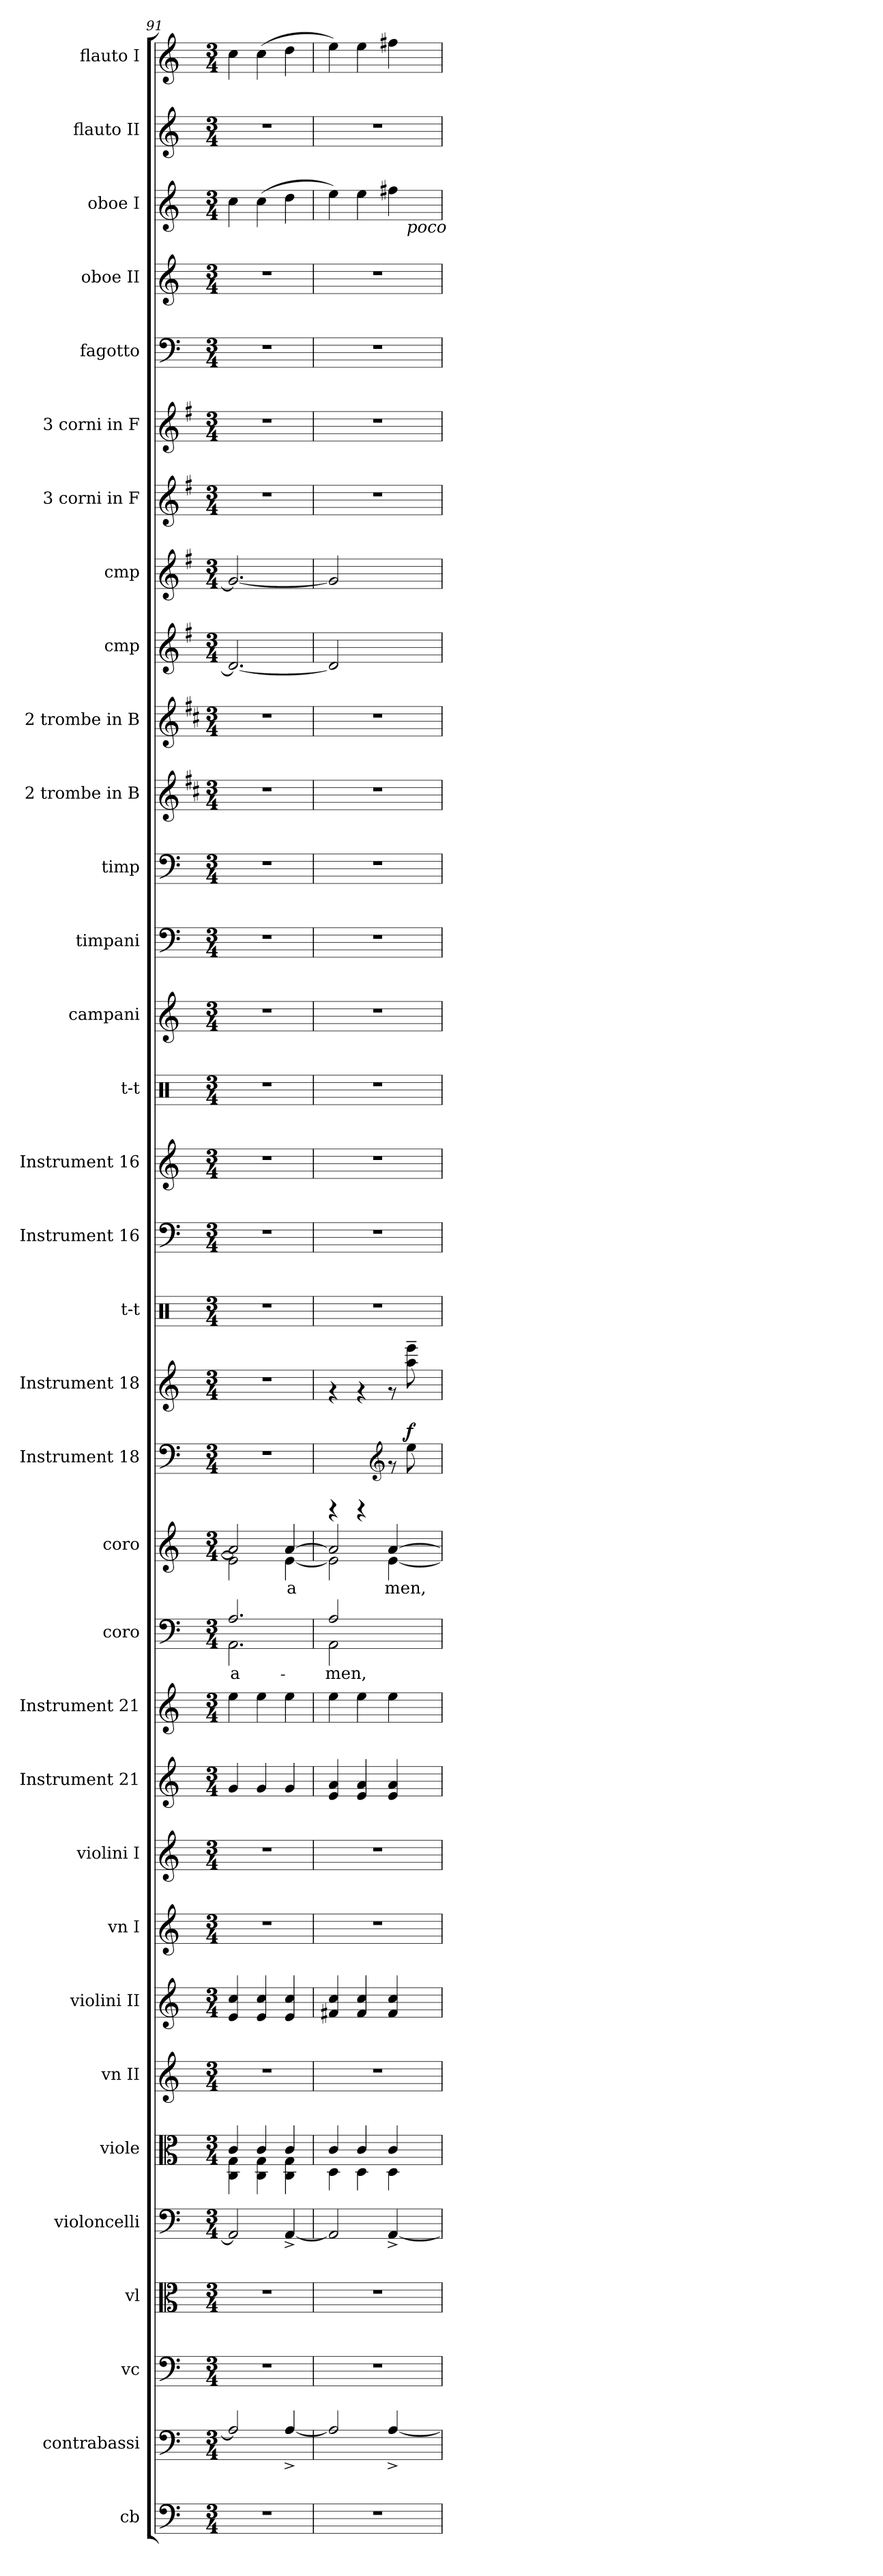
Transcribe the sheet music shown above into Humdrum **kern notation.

**kern	**kern	**kern	**kern	**kern	**kern	**kern	**kern	**kern	**kern	**kern	**kern	**kern	**text	**kern	**text	**kern	**dynam	**kern	**kern	**kern	**kern	**kern	**kern	**kern	**kern	**kern	**kern	**kern	**kern	**kern	**kern	**kern	**kern	**kern	**kern	**kern
*part34	*part33	*part32	*part31	*part30	*part29	*part28	*part27	*part26	*part25	*part24	*part23	*part22	*part22	*part21	*part21	*part20	*part20	*part19	*part18	*part17	*part16	*part15	*part14	*part13	*part12	*part11	*part10	*part9	*part8	*part7	*part6	*part5	*part4	*part3	*part2	*part1
*staff34	*staff33	*staff32	*staff31	*staff30	*staff29	*staff28	*staff27	*staff26	*staff25	*staff24	*staff23	*staff22	*staff22	*staff21	*staff21	*staff20	*staff20	*staff19	*staff18	*staff17	*staff16	*staff15	*staff14	*staff13	*staff12	*staff11	*staff10	*staff9	*staff8	*staff7	*staff6	*staff5	*staff4	*staff3	*staff2	*staff1
*I"cb	*I"contrabassi	*I"vc	*I"vl	*I"violoncelli	*I"viole	*I"vn II	*I"violini II	*I"vn I	*I"violini I	*I"Instrument 21	*I"Instrument 21	*I"coro	*	*I"coro	*	*I"Instrument 18	*	*I"Instrument 18	*I"t-t	*I"Instrument 16	*I"Instrument 16	*I"t-t	*I"campani	*I"timpani	*I"timp	*I"2 trombe  in B	*I"2 trombe  in B	*I"cmp	*I"cmp	*I"3 corni  in F	*I"3 corni  in F	*I"fagotto	*I"oboe II	*I"oboe I	*I"flauto II	*I"flauto I
*I'cb	*I'cb	*I'vc	*I'vl	*I'vc	*I'vl	*I'vn II	*I'vn II	*I'vn I	*I'vn I	*	*	*	*	*	*	*	*	*	*	*	*	*I't-t	*I'cmp	*I'timp	*I'timp	*	*	*	*	*	*	*I'fag	*I'ob II	*I'ob I	*I'fl II	*I'fl I
*clefF4	*clefF4	*clefF4	*clefC3	*clefF4	*clefC3	*clefG2	*clefG2	*clefG2	*clefG2	*clefG2	*clefG2	*clefF4	*	*clefG2	*	*clefF4	*	*clefG2	*clefX	*clefF4	*clefG2	*clefX	*clefG2	*clefF4	*clefF4	*clefG2	*clefG2	*clefG2	*clefG2	*clefG2	*clefG2	*clefF4	*clefG2	*clefG2	*clefG2	*clefG2
*	*ITrd7c12	*	*	*	*	*	*	*	*	*	*	*	*	*	*	*	*	*	*	*	*	*	*	*	*	*ITrd1c2	*ITrd1c2	*ITrd-3c-5	*ITrd1c2	*ITrd-3c-5	*ITrd-3c-5	*	*	*	*	*
*k[]	*k[]	*k[]	*k[]	*k[]	*k[]	*k[]	*k[]	*k[]	*k[]	*k[]	*k[]	*k[]	*	*k[]	*	*k[]	*	*k[]	*	*k[]	*k[]	*	*k[]	*k[]	*k[]	*k[]	*k[]	*k[]	*k[b-]	*k[]	*k[]	*k[]	*k[]	*k[]	*k[]	*k[]
*C:	*C:	*C:	*C:	*C:	*C:	*C:	*C:	*C:	*C:	*C:	*C:	*C:	*	*C:	*	*C:	*	*C:	*	*C:	*C:	*	*C:	*C:	*C:	*C:	*C:	*C:	*F:	*C:	*C:	*C:	*C:	*C:	*C:	*C:
*M3/4	*M3/4	*M3/4	*M3/4	*M3/4	*M3/4	*M3/4	*M3/4	*M3/4	*M3/4	*M3/4	*M3/4	*M3/4	*	*M3/4	*	*M3/4	*	*M3/4	*M3/4	*M3/4	*M3/4	*M3/4	*M3/4	*M3/4	*M3/4	*M3/4	*M3/4	*M3/4	*M3/4	*M3/4	*M3/4	*M3/4	*M3/4	*M3/4	*M3/4	*M3/4
=91	=91	=91	=91	=91	=91	=91	=91	=91	=91	=91	=91	=91	=91	=91	=91	=91	=91	=91	=91	=91	=91	=91	=91	=91	=91	=91	=91	=91	=91	=91	=91	=91	=91	=91	=91	=91
*	*	*	*	*	*^	*	*	*	*	*	*	*^	*	*	*	*	*	*	*	*	*	*	*	*	*	*	*	*	*	*	*	*	*	*	*	*
!	!	!	!	!	!	!	!	!	!	!	!	!	!	!	!LO:LY:b:cj	!	!LO:LY:b:cj	!	!	!	!	!	!	!	!	!	!	!	!	!	!	!	!	!	!	!	!	!
*	*	*	*	*	*	*	*	*	*	*	*	*	*	*	*	*^	*	*	*	*	*	*	*	*	*	*	*	*	*	*	*	*	*	*	*	*	*	*
2.r	2AA/]	2.r	2.r	2AA/]	4c/	4G\ 4C\	2.r	4cc/ 4e/	2.r	2.r	4g/	4ee\	2.A/	2.AA\	a-	2a/]	2e\]	.	2.r	.	2.r	2.r	2.r	2.r	2.r	2.r	2.r	2.r	2.r	2.r	2.g/_>	2.f/_<	2.r	2.r	2.r	2.r	4cc\	2.r	4cc\
.	.	.	.	.	4c/	4G\ 4C\	.	4cc/ 4e/	.	.	4g/	4ee\	.	.	.	.	.	.	.	.	.	.	.	.	.	.	.	.	.	.	.	.	.	.	.	.	(>4cc\	.	(>4cc\
!	!	!	!	!	!	!	!	!	!	!	!	!	!	!	!	!	!	!LO:LY:b:cj	!	!	!	!	!	!	!	!	!	!	!	!	!	!	!	!	!	!	!	!	!
.	[<4AA^</	.	.	[<4AA^</	4c/	4G\ 4C\	.	4cc/ 4e/	.	.	4g/	4ee\	.	.	.	[>4a/	[<4e\	a-	.	.	.	.	.	.	.	.	.	.	.	.	.	.	.	.	.	.	4dd\	.	4dd\
=92	=92	=92	=92	=92	=92	=92	=92	=92	=92	=92	=92	=92	=92	=92	=92	=92	=92	=92	=92	=92	=92	=92	=92	=92	=92	=92	=92	=92	=92	=92	=92	=92	=92	=92	=92	=92	=92	=92	=92
!	!	!	!	!	!	!	!	!	!	!	!	!	!LO:N:vis=2	!LO:N:vis=2	!LO:LY:b:cj	!	!	!LO:LY:b:cj	!	!	!	!	!	!	!LO:N:vis=2	!LO:N:vis=2	!	!LO:N:vis=2	!LO:N:vis=2	!LO:N:vis=2	!LO:N:vis=2	!LO:N:vis=2	!	!	!LO:N:vis=2	!LO:N:vis=2	!	!LO:N:vis=2	!
*	*	*	*	*	*	*	*	*	*	*	*	*	*	*	*	*	*	*	*	*	*	*	*	*	*	*	*	*	*	*	*	*	*	*	*	*	*^	*	*
2.r	2AA/]	2.r	2.r	2AA/]	4c/	4D\	2.r	4cc/ 4f#X/	2.r	2.r	4e/ 4a/	4ee\	2.A/	2.AA\	-men,	2a/]	2e\]	--	4rCCC	.	4rf	2.r	2.r	2.r	2.r	2.r	2.r	2.r	2.r	2.r	2.g/]	2.f/]	2.r	2.r	2.r	2.r	4ee\)	2ryy	2.r	4ee\)
.	.	.	.	.	4c/	4D\	.	4cc/ 4f#/	.	.	4a/ 4e/	4ee\	.	.	.	.	.	.	4rCCC	.	4rf	.	.	.	.	.	.	.	.	.	.	.	.	.	.	.	4ee\	.	.	4ee\
*	*	*	*	*	*	*	*	*	*	*	*	*	*	*	*	*	*	*	*clefG2	*	*	*	*	*	*	*	*	*	*	*	*	*	*	*	*	*	*	*	*	*
!	!	!	!	!	!	!	!	!	!	!	!	!	!	!	!	!	!	!LO:LY:b:cj	!	!	!	!	!	!	!	!	!	!	!	!	!	!	!	!	!	!	!	!	!	!
.	[<4AA^</	.	.	[<4AA^</	4c/	4D\	.	4cc/ 4f#/	.	.	4a/ 4e/	4ee\	.	.	.	[>4a/	[<4e\	-men,	8rf	.	8rf	.	.	.	.	.	.	.	.	.	.	.	.	.	.	.	4ff#X\	8ryy	.	4ff#X\
!	!	!	!	!	!	!	!	!	!	!	!	!	!	!	!	!	!	!	!	!	!	!	!	!	!	!	!	!	!	!	!	!	!	!	!	!	!	!LO:TX:b:i:t=poco	!	!
!	!	!	!	!	!	!	!	!	!	!	!	!	!	!	!	!	!	!	!	!LO:DY:a	!	!	!	!	!	!	!	!	!	!	!	!	!	!	!	!	!	!	!	!
.	.	.	.	.	.	.	.	.	.	.	.	.	.	.	.	.	.	.	8ee\	f	8eee\~> 8aa\~>	.	.	.	.	.	.	.	.	.	.	.	.	.	.	.	.	8ryy	.	.
*	*	*	*	*	*	*	*	*	*	*	*	*	*v	*v	*	*	*	*	*	*	*	*	*	*	*	*	*	*	*	*	*	*	*	*	*	*	*v	*v	*	*
*	*	*	*	*	*v	*v	*	*	*	*	*	*	*	*	*v	*v	*	*	*	*	*	*	*	*	*	*	*	*	*	*	*	*	*	*	*	*	*	*
=	=	=	=	=	=	=	=	=	=	=	=	=	=	=	=	=	=	=	=	=	=	=	=	=	=	=	=	=	=	=	=	=	=	=	=	=
*-	*-	*-	*-	*-	*-	*-	*-	*-	*-	*-	*-	*-	*-	*-	*-	*-	*-	*-	*-	*-	*-	*-	*-	*-	*-	*-	*-	*-	*-	*-	*-	*-	*-	*-	*-	*-
